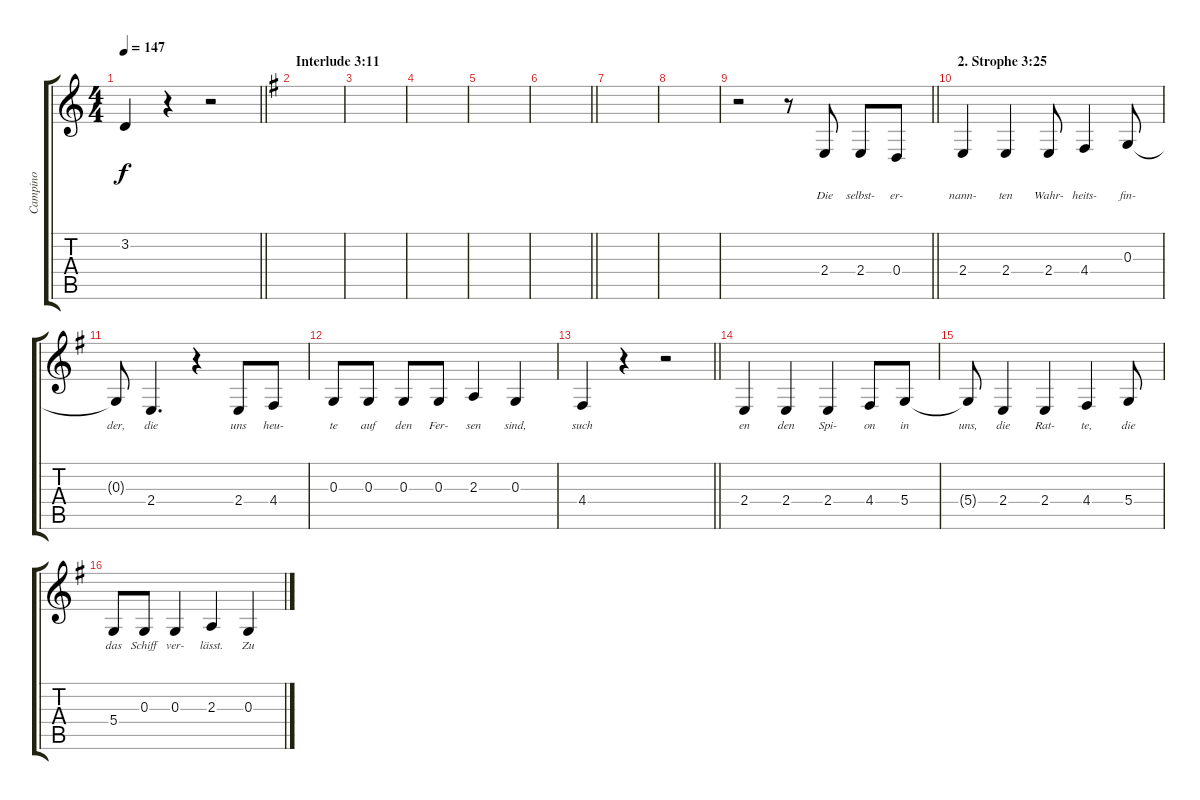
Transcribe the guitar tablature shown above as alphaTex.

\track ("Campino" "Campino") {instrument flute}
\staff {score tabs}
\tuning (E4 B3 G3 D3 A2 E2) {hide}
\ts (4 4)
\tempo 147
\clef g2
\barLineRight lightlight
\ks c
3.2{t}.4{dy f} r.4 r.2 |
\section ("" "Interlude 3:11")
\ks g
|
|
|
|
\barLineRight lightlight
|
|
|
\barLineRight lightlight
r.2 r.8 2.4.8{lyrics (0 "") lyrics (1 "Die") lyrics (2 "") lyrics (3 "") lyrics (4 "")} 2.4.8{lyrics (0 "") lyrics (1 "selbst-") lyrics (2 "") lyrics (3 "") lyrics (4 "")} 0.4.8{lyrics (0 "") lyrics (1 "er-") lyrics (2 "") lyrics (3 "") lyrics (4 "")} |
\section ("" "2. Strophe 3:25")
2.4.4{lyrics (0 "") lyrics (1 "nann-") lyrics (2 "") lyrics (3 "") lyrics (4 "")} 2.4.4{lyrics (0 "") lyrics (1 "ten") lyrics (2 "") lyrics (3 "") lyrics (4 "")} 2.4.8{lyrics (0 "") lyrics (1 "Wahr-") lyrics (2 "") lyrics (3 "") lyrics (4 "")} 4.4.4{lyrics (0 "") lyrics (1 "heits-") lyrics (2 "") lyrics (3 "") lyrics (4 "")} 0.3.8{lyrics (0 "") lyrics (1 "fin-") lyrics (2 "") lyrics (3 "") lyrics (4 "")} |
0.3{t}.8{lyrics (0 "") lyrics (1 "der,") lyrics (2 "") lyrics (3 "") lyrics (4 "")} 2.4.4{d lyrics (0 "") lyrics (1 "die") lyrics (2 "") lyrics (3 "") lyrics (4 "")} r.4 2.4.8{lyrics (0 "") lyrics (1 "uns") lyrics (2 "") lyrics (3 "") lyrics (4 "")} 4.4.8{lyrics (0 "") lyrics (1 "heu-") lyrics (2 "") lyrics (3 "") lyrics (4 "")} |
0.3.8{lyrics (0 "") lyrics (1 "te") lyrics (2 "") lyrics (3 "") lyrics (4 "")} 0.3.8{lyrics (0 "") lyrics (1 "auf") lyrics (2 "") lyrics (3 "") lyrics (4 "")} 0.3.8{lyrics (0 "") lyrics (1 "den") lyrics (2 "") lyrics (3 "") lyrics (4 "")} 0.3.8{lyrics (0 "") lyrics (1 "Fer-") lyrics (2 "") lyrics (3 "") lyrics (4 "")} 2.3.4{lyrics (0 "") lyrics (1 "sen") lyrics (2 "") lyrics (3 "") lyrics (4 "")} 0.3.4{lyrics (0 "") lyrics (1 "sind,") lyrics (2 "") lyrics (3 "") lyrics (4 "")} |
\barLineRight lightlight
4.4.4{lyrics (0 "") lyrics (1 "such") lyrics (2 "") lyrics (3 "") lyrics (4 "")} r.4 r.2 |
2.4.4{lyrics (0 "") lyrics (1 "en") lyrics (2 "") lyrics (3 "") lyrics (4 "")} 2.4.4{lyrics (0 "") lyrics (1 "den") lyrics (2 "") lyrics (3 "") lyrics (4 "")} 2.4.4{lyrics (0 "") lyrics (1 "Spi-") lyrics (2 "") lyrics (3 "") lyrics (4 "")} 4.4.8{lyrics (0 "") lyrics (1 "on") lyrics (2 "") lyrics (3 "") lyrics (4 "")} 5.4.8{lyrics (0 "") lyrics (1 "in") lyrics (2 "") lyrics (3 "") lyrics (4 "")} |
5.4{t}.8{lyrics (0 "") lyrics (1 "uns,") lyrics (2 "") lyrics (3 "") lyrics (4 "")} 2.4.4{lyrics (0 "") lyrics (1 "die") lyrics (2 "") lyrics (3 "") lyrics (4 "")} 2.4.4{lyrics (0 "") lyrics (1 "Rat-") lyrics (2 "") lyrics (3 "") lyrics (4 "")} 4.4.4{lyrics (0 "") lyrics (1 "te,") lyrics (2 "") lyrics (3 "") lyrics (4 "")} 5.4.8{lyrics (0 "") lyrics (1 "die") lyrics (2 "") lyrics (3 "") lyrics (4 "")} |
5.4.8{lyrics (0 "") lyrics (1 "das") lyrics (2 "") lyrics (3 "") lyrics (4 "")} 0.3.8{lyrics (0 "") lyrics (1 "Schiff") lyrics (2 "") lyrics (3 "") lyrics (4 "")} 0.3.4{lyrics (0 "") lyrics (1 "ver-") lyrics (2 "") lyrics (3 "") lyrics (4 "")} 2.3.4{lyrics (0 "") lyrics (1 "lässt.") lyrics (2 "") lyrics (3 "") lyrics (4 "")} 0.3.4{lyrics (0 "") lyrics (1 "Zu") lyrics (2 "") lyrics (3 "") lyrics (4 "")}
